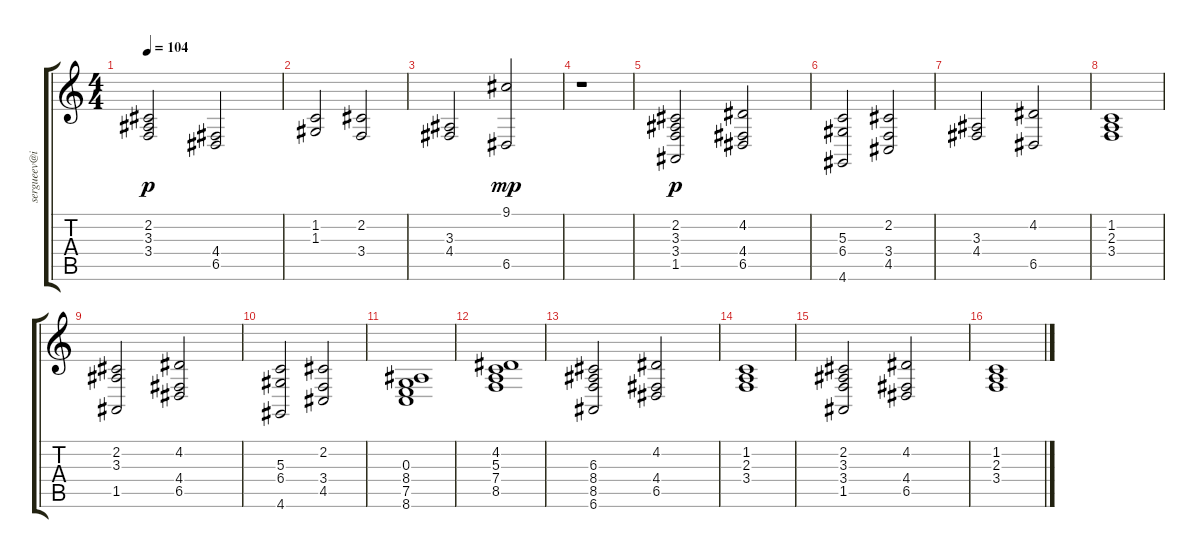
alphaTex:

\track ("" "sergueev@i") {instrument synthbrass2}
\staff {score tabs}
\tuning (E4 B3 G3 D3 A2 E2) {hide}
\ts (4 4)
\tempo 104
\clef g2
\ks c
(2.2 3.3 3.4).2{dy p} (4.4 6.5).2 |
(1.2 1.3).2 (2.2 3.4).2 |
(3.3 4.4).2 (9.1 6.5).2{dy mp} |
r.1 |
(2.2 3.3 3.4 1.5).2{dy p} (4.2 4.4 6.5).2 |
(5.3 6.4 4.6).2 (2.2 3.4 4.5).2 |
(3.3 4.4).2 (4.2 6.5).2 |
(1.2 2.3 3.4).1 |
(2.2 3.3 1.5).2 (4.2 4.4 6.5).2 |
(5.3 6.4 4.6).2 (2.2 3.4 4.5).2 |
(0.3 8.4 7.5 8.6).1 |
(4.2 5.3 7.4 8.5).1 |
(6.3 8.4 8.5 6.6).2 (4.2 4.4 6.5).2 |
(1.2 2.3 3.4).1 |
(2.2 3.3 3.4 1.5).2 (4.2 4.4 6.5).2 |
(1.2 2.3 3.4).1
